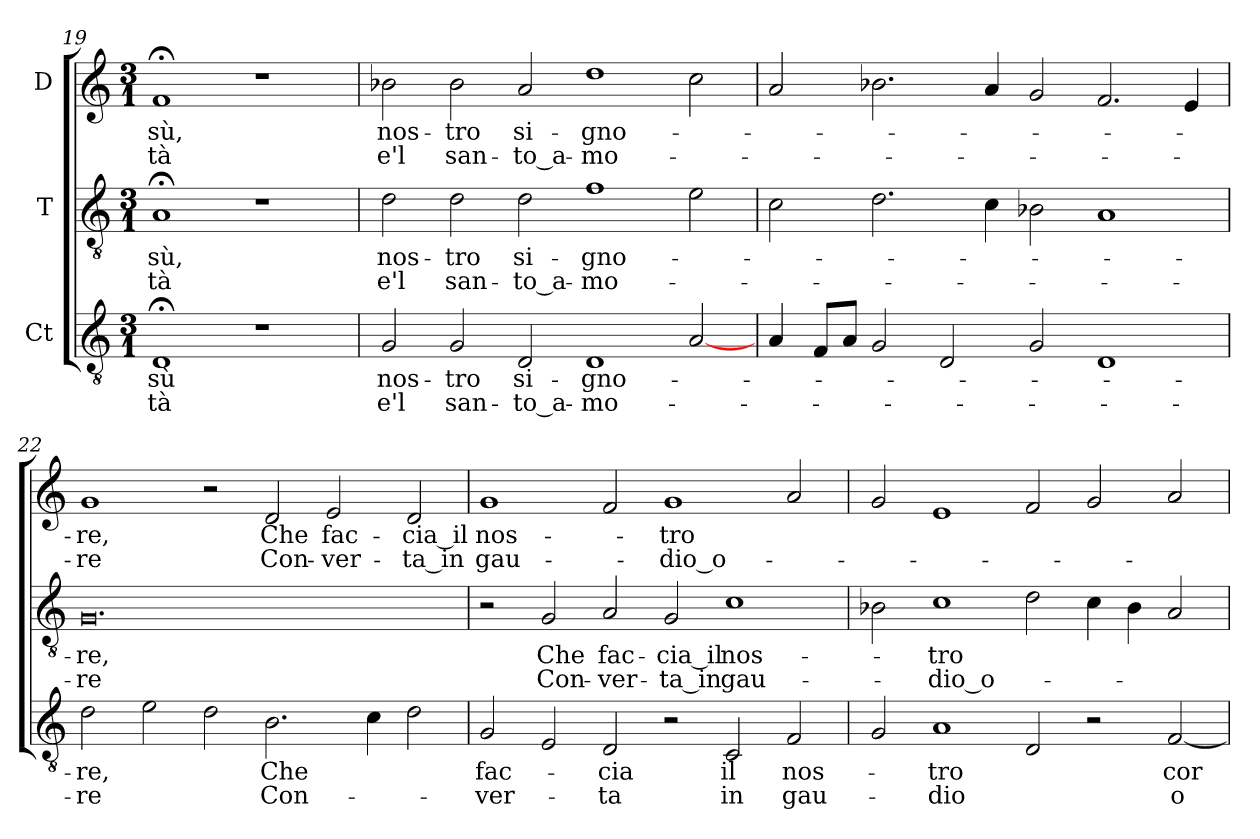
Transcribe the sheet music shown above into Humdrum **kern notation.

**kern	**text	**text	**kern	**text	**text	**kern	**text	**text
*part3	*part3	*part3	*part2	*part2	*part2	*part1	*part1	*part1
*staff3	*staff3	*staff3	*staff2	*staff2	*staff2	*staff1	*staff1	*staff1
*I"Ct	*	*	*I"T	*	*	*I"D	*	*
*clefGv2	*	*	*clefGv2	*	*	*clefG2	*	*
*ITrd7c12	*	*	*ITrd7c12	*	*	*	*	*
*k[]	*	*	*k[]	*	*	*k[]	*	*
*C:	*	*	*C:	*	*	*C:	*	*
*M3/1	*	*	*M3/1	*	*	*M3/1	*	*
=19	=19	=19	=19	=19	=19	=19	=19	=19
!	!LO:LY:b:color=#000000	!LO:LY:b:color=#000000	!	!	!	!	!	!
!	!	!	!	!LO:LY:b:color=#000000	!LO:LY:b:color=#000000	!	!	!
!	!	!	!	!	!	!	!LO:LY:b:color=#000000	!LO:LY:b:color=#000000
1DD;i/	-sù	-tà	1AA;i/	-sù,	-tà	1f;i/	-sù,	-tà
1r	.	.	1r	.	.	1r	.	.
=20	=20	=20	=20	=20	=20	=20	=20	=20
!	!LO:LY:b:color=#000000	!LO:LY:b:color=#000000	!	!	!	!	!	!
!	!	!	!	!LO:LY:b:color=#000000	!LO:LY:b:color=#000000	!	!	!
!	!	!	!	!	!	!	!LO:LY:b:color=#000000	!LO:LY:b:color=#000000
2GGi/	nos-	e'l	2Di\	nos-	e'l	2b-Xi\	nos-	e'l
!	!LO:LY:b:color=#000000	!LO:LY:b:color=#000000	!	!	!	!	!	!
!	!	!	!	!LO:LY:b:color=#000000	!LO:LY:b:color=#000000	!	!	!
!	!	!	!	!	!	!	!LO:LY:b:color=#000000	!LO:LY:b:color=#000000
2GGi/	-tro	san-	2Di\	-tro	san-	2b-i\	-tro	san-
!	!LO:LY:b:color=#000000	!LO:LY:b:color=#000000	!	!	!	!	!	!
!	!	!	!	!LO:LY:b:color=#000000	!LO:LY:b:color=#000000	!	!	!
!	!	!	!	!	!	!	!LO:LY:b:color=#000000	!LO:LY:b:color=#000000
2DDi/	si-	-to_a-	2Di\	si-	-to_a-	2ai/	si-	-to_a-
!	!LO:LY:b:color=#000000	!LO:LY:b:color=#000000	!	!	!	!	!	!
!	!	!	!	!LO:LY:b:color=#000000	!LO:LY:b:color=#000000	!	!	!
!	!	!	!	!	!	!	!LO:LY:b:color=#000000	!LO:LY:b:color=#000000
1DDi/	-gno-	-mo-	1Fi\	-gno-	-mo-	1ddi\	-gno-	-mo-
[2AAi/	.	.	2Ei\	.	.	2cci\	.	.
=21	=21	=21	=21	=21	=21	=21	=21	=21
4AAi/	.	.	2Ci\	.	.	2ai/	.	.
8FFi/L	.	.	.	.	.	.	.	.
8AAi/J	.	.	.	.	.	.	.	.
2GGi/	.	.	2.Di\	.	.	2.b-Xi\	.	.
2DDi/	.	.	.	.	.	.	.	.
.	.	.	4Ci\	.	.	4ai/	.	.
2GGi/	.	.	2BB-Xi\	.	.	2gi/	.	.
1DDi/	.	.	1AAi/	.	.	2.fi/	.	.
.	.	.	.	.	.	4ei/	.	.
=22	=22	=22	=22	=22	=22	=22	=22	=22
!	!LO:LY:b:color=#000000	!LO:LY:b:color=#000000	!	!	!	!	!	!
!	!	!	!	!LO:LY:b:color=#000000	!LO:LY:b:color=#000000	!	!	!
!	!	!	!	!	!	!	!LO:LY:b:color=#000000	!LO:LY:b:color=#000000
2Di\	-re,	-re	0.GGi/	-re,	-re	1gi/	-re,	-re
2Ei\	.	.	.	.	.	.	.	.
2Di\	.	.	.	.	.	2r	.	.
!	!LO:LY:b:color=#000000	!LO:LY:b:color=#000000	!	!	!	!	!	!
!	!	!	!	!	!	!	!LO:LY:b:color=#000000	!LO:LY:b:color=#000000
2.BBi\	Che	Con-	.	.	.	2di/	Che	Con-
!	!	!	!	!	!	!	!LO:LY:b:color=#000000	!LO:LY:b:color=#000000
.	.	.	.	.	.	2ei/	fac-	-ver-
4Ci\	.	.	.	.	.	.	.	.
!	!	!	!	!	!	!	!LO:LY:b:color=#000000	!LO:LY:b:color=#000000
2Di\	.	.	.	.	.	2di/	-cia_il	-ta_in
!!LO:LB:g=z
=23	=23	=23	=23	=23	=23	=23	=23	=23
!	!LO:LY:b:color=#000000	!LO:LY:b:color=#000000	!	!	!	!	!	!
!	!	!	!	!	!	!	!LO:LY:b:color=#000000	!LO:LY:b:color=#000000
2GGi/	fac-	-ver-	2r	.	.	1gi/	nos-	gau-
!	!	!	!	!LO:LY:b:color=#000000	!LO:LY:b:color=#000000	!	!	!
2EEi/	.	.	2GGi/	Che	Con-	.	.	.
!	!LO:LY:b:color=#000000	!LO:LY:b:color=#000000	!	!	!	!	!	!
!	!	!	!	!LO:LY:b:color=#000000	!LO:LY:b:color=#000000	!	!	!
2DDi/	-cia	-ta	2AAi/	fac-	-ver-	2fi/	.	.
!	!	!	!	!LO:LY:b:color=#000000	!LO:LY:b:color=#000000	!	!	!
!	!	!	!	!	!	!	!LO:LY:b:color=#000000	!LO:LY:b:color=#000000
2r	.	.	2GGi/	-cia_il	-ta_in	1gi/	-tro	-dio_o-
!	!LO:LY:b:color=#000000	!LO:LY:b:color=#000000	!	!	!	!	!	!
!	!	!	!	!LO:LY:b:color=#000000	!LO:LY:b:color=#000000	!	!	!
2CCi/	il	in	1Ci\	nos-	gau-	.	.	.
!	!LO:LY:b:color=#000000	!LO:LY:b:color=#000000	!	!	!	!	!	!
2FFi/	nos-	gau-	.	.	.	2ai/	.	.
=24	=24	=24	=24	=24	=24	=24	=24	=24
2GGi/	.	.	2BB-Xi\	.	.	2gi/	.	.
!	!LO:LY:b:color=#000000	!LO:LY:b:color=#000000	!	!	!	!	!	!
!	!	!	!	!LO:LY:b:color=#000000	!LO:LY:b:color=#000000	!	!	!
1AAi/	-tro	-dio	1Ci\	-tro	-dio_o-	1ei/	.	.
2DDi/	.	.	2Di\	.	.	2fi/	.	.
2r	.	.	4Ci\	.	.	2gi/	.	.
.	.	.	4BB-i\	.	.	.	.	.
!	!LO:LY:b:color=#000000	!LO:LY:b:color=#000000	!	!	!	!	!	!
[2FFi/	cor	o-	2AAi/	.	.	2ai/	.	.
=	=	=	=	=	=	=	=	=
*-	*-	*-	*-	*-	*-	*-	*-	*-
